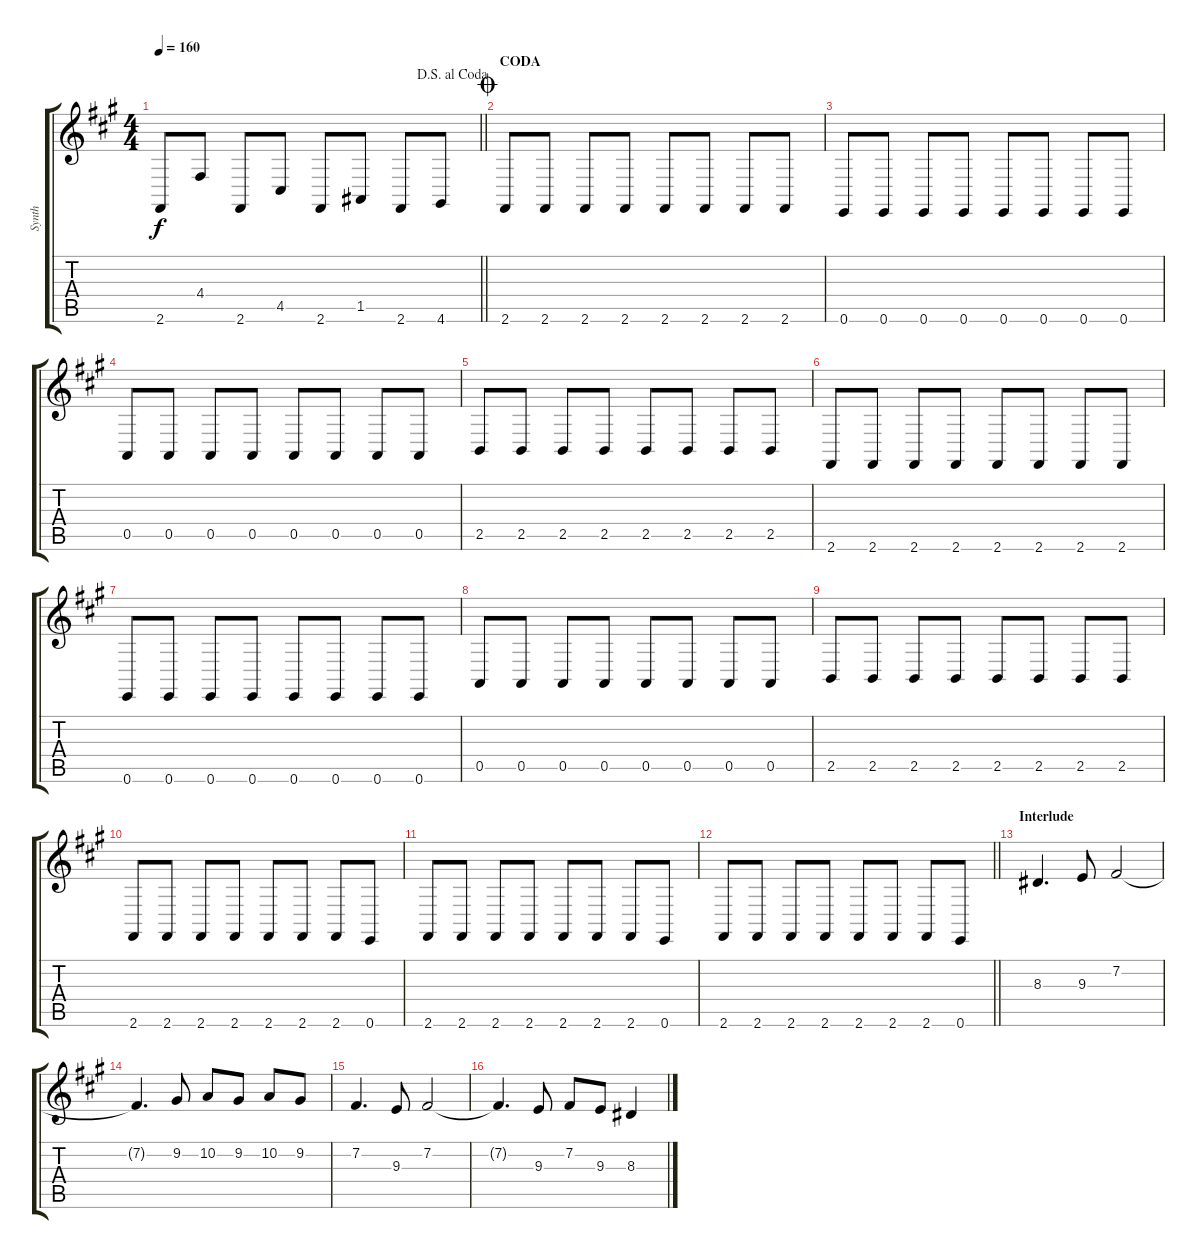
\track ("Synth" "Synth") {instrument lead2sawtooth}
\staff {score tabs}
\tuning (E4 B3 G3 D3 A2 E2) {hide}
\ts (4 4)
\jump dalsegnoalcoda
\tempo 160
\clef g2
\barLineRight lightlight
\ks a
2.6.8{dy f} 4.4.8 2.6.8 4.5.8 2.6.8 1.5.8 2.6.8 4.6.8 |
\section ("" "CODA")
\jump coda
2.6.8 2.6.8 2.6.8 2.6.8 2.6.8 2.6.8 2.6.8 2.6.8 |
0.6.8 0.6.8 0.6.8 0.6.8 0.6.8 0.6.8 0.6.8 0.6.8 |
0.5.8 0.5.8 0.5.8 0.5.8 0.5.8 0.5.8 0.5.8 0.5.8 |
2.5.8 2.5.8 2.5.8 2.5.8 2.5.8 2.5.8 2.5.8 2.5.8 |
2.6.8 2.6.8 2.6.8 2.6.8 2.6.8 2.6.8 2.6.8 2.6.8 |
0.6.8 0.6.8 0.6.8 0.6.8 0.6.8 0.6.8 0.6.8 0.6.8 |
0.5.8 0.5.8 0.5.8 0.5.8 0.5.8 0.5.8 0.5.8 0.5.8 |
2.5.8 2.5.8 2.5.8 2.5.8 2.5.8 2.5.8 2.5.8 2.5.8 |
2.6.8 2.6.8 2.6.8 2.6.8 2.6.8 2.6.8 2.6.8 0.6.8 |
2.6.8 2.6.8 2.6.8 2.6.8 2.6.8 2.6.8 2.6.8 0.6.8 |
\barLineRight lightlight
2.6.8 2.6.8 2.6.8 2.6.8 2.6.8 2.6.8 2.6.8 0.6.8 |
\section ("" "Interlude")
8.3.4{d} 9.3.8 7.2.2 |
7.2{t}.4{d} 9.2.8 10.2.8 9.2.8 10.2.8 9.2.8 |
7.2.4{d} 9.3.8 7.2.2 |
7.2{t}.4{d} 9.3.8 7.2.8 9.3.8 8.3.4
